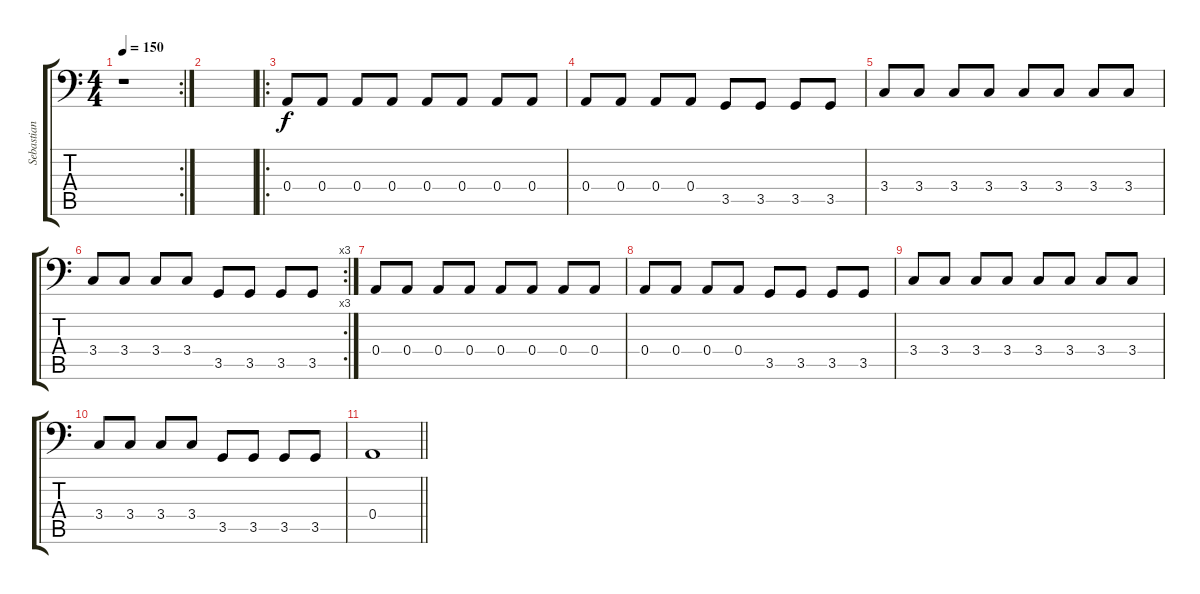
\track ("Sebastian Weichbrodt" "Sebastian ") {instrument electricbassfinger}
\staff {score tabs}
\tuning (C3 G2 D2 A1 E1 B0) {hide}
\rc 2
\ts (4 4)
\tempo 150
\clef f4
\ks c
r.1{dy f} |
|
\ro
0.4.8 0.4.8 0.4.8 0.4.8 0.4.8 0.4.8 0.4.8 0.4.8 |
0.4.8 0.4.8 0.4.8 0.4.8 3.5.8 3.5.8 3.5.8 3.5.8 |
3.4.8 3.4.8 3.4.8 3.4.8 3.4.8 3.4.8 3.4.8 3.4.8 |
\rc 3
3.4.8 3.4.8 3.4.8 3.4.8 3.5.8 3.5.8 3.5.8 3.5.8 |
0.4.8 0.4.8 0.4.8 0.4.8 0.4.8 0.4.8 0.4.8 0.4.8 |
0.4.8 0.4.8 0.4.8 0.4.8 3.5.8 3.5.8 3.5.8 3.5.8 |
3.4.8 3.4.8 3.4.8 3.4.8 3.4.8 3.4.8 3.4.8 3.4.8 |
3.4.8 3.4.8 3.4.8 3.4.8 3.5.8 3.5.8 3.5.8 3.5.8 |
\barLineRight lightlight
0.4.1
